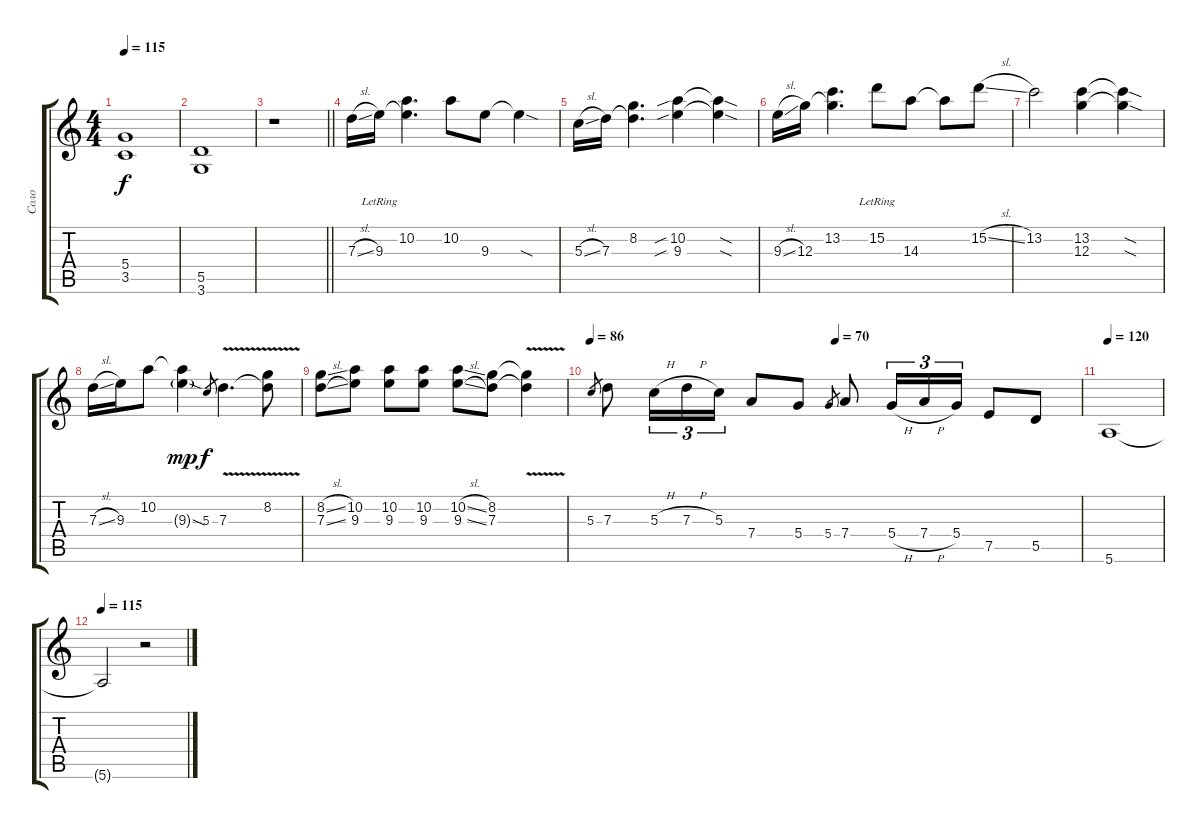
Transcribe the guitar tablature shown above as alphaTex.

\track ("Соло" "Соло") {instrument distortionguitar}
\staff {score tabs}
\tuning (E4 B3 G3 D3 A2 E2) {hide}
\ts (4 4)
\tempo 115
\clef g2
\ks c
(5.4 3.5).1{dy f} |
(5.5 3.6).1{volume 2} |
\barLineRight lightlight
r.1 |
7.3{sl}.16{volume 11} 9.3{lr}.16 (10.2 9.3{t}).4{d} 10.2.8 9.3.8 9.3{sod t}.4 |
5.3{sl}.16 7.3.16 (8.2 7.3{t}).4{d} (10.2{sib} 9.3{sib}).4 (10.2{sod t} 9.3{sod t}).4 |
9.3{sl}.16 12.3.16 (13.2 12.3{t}).4{d} 15.2{lr}.8 14.3.8 14.3{t}.8 15.2{sl}.8 |
13.2.2 (13.2 12.3).4 (13.2{sod t} 12.3{sod t}).4 |
7.3{sl}.16 9.3.16 10.2.8 (10.2{t} 9.3{sod g}).4{dy mp} 5.3.8{gr dy f} 7.3{v}.4{d} (8.2 7.3{t}).8 |
(8.2{sl} 7.3{sl}).8 (10.2 9.3).8 (10.2 9.3).8 (10.2 9.3).8 (10.2{sl} 9.3{sl}).8 (8.2 7.3).8 (8.2{v t} 7.3{v t}).4 |
\tempo 86
\tempo (70 0.5)
5.3.8{gr} 7.3.8 5.3{h}.16{tu (3 2)} 7.3{h}.16{tu (3 2)} 5.3.16{tu (3 2)} 7.4.8 5.4.8 5.4.8{gr} 7.4.8 5.4{h}.16{tu (3 2)} 7.4{h}.16{tu (3 2)} 5.4.16{tu (3 2)} 7.5.8 5.5.8 |
\tempo 120
5.6.1 |
\tempo 115
5.6{t}.2{volume 2} r.2
